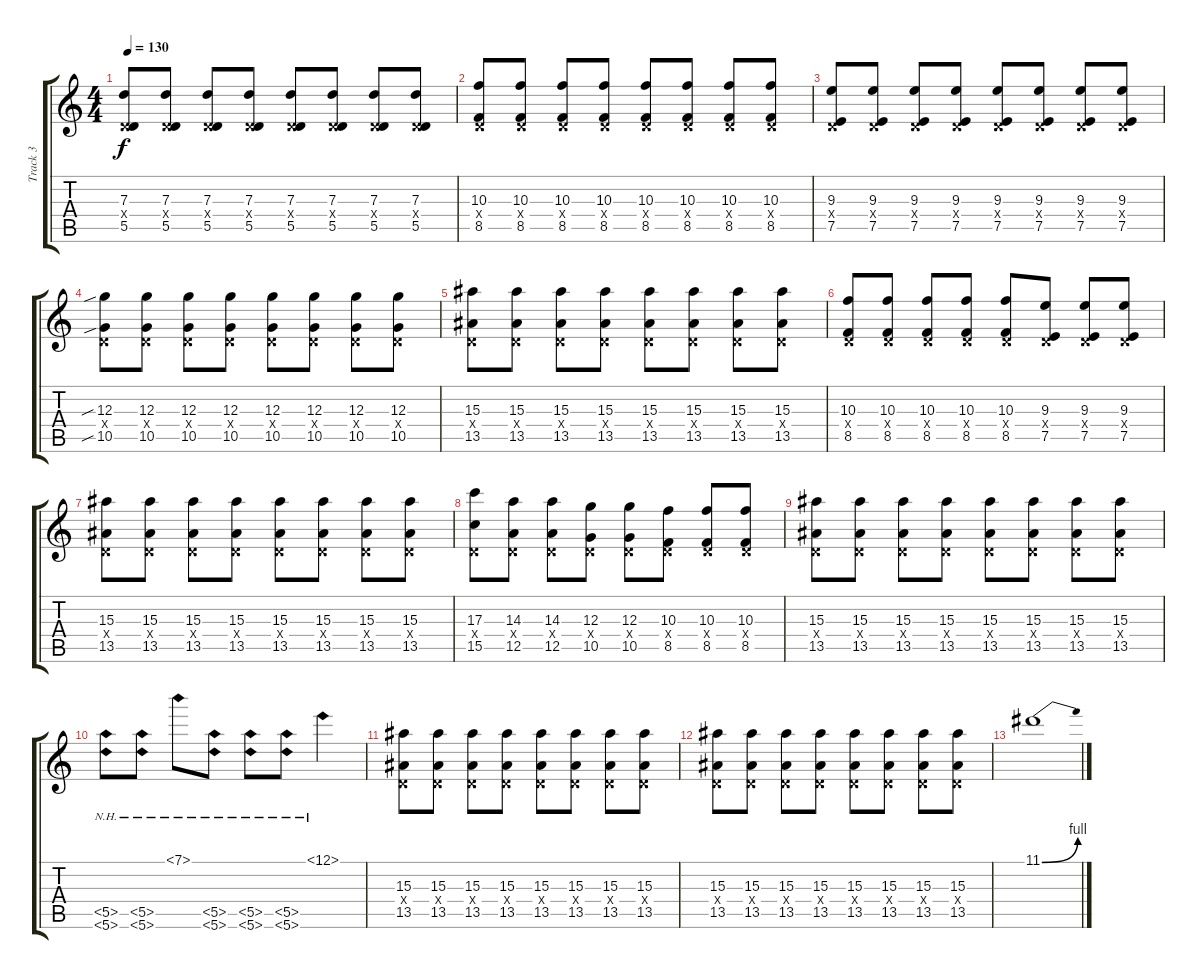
\track ("Track 3" "Track 3") {instrument overdrivenguitar}
\staff {score tabs}
\tuning (E4 B3 G3 D3 A2 D2) {hide}
\ts (4 4)
\tempo 130
\clef g2
\ks c
(7.3 0.4{x} 5.5).8{dy f} (7.3 0.4{x} 5.5).8 (7.3 0.4{x} 5.5).8 (7.3 0.4{x} 5.5).8 (7.3 0.4{x} 5.5).8 (7.3 0.4{x} 5.5).8 (7.3 0.4{x} 5.5).8 (7.3 0.4{x} 5.5).8 |
(10.3 0.4{x} 8.5).8 (10.3 0.4{x} 8.5).8 (10.3 0.4{x} 8.5).8 (10.3 0.4{x} 8.5).8 (10.3 0.4{x} 8.5).8 (10.3 0.4{x} 8.5).8 (10.3 0.4{x} 8.5).8 (10.3 0.4{x} 8.5).8 |
(9.3 0.4{x} 7.5).8 (9.3 0.4{x} 7.5).8 (9.3 0.4{x} 7.5).8 (9.3 0.4{x} 7.5).8 (9.3 0.4{x} 7.5).8 (9.3 0.4{x} 7.5).8 (9.3 0.4{x} 7.5).8 (9.3 0.4{x} 7.5).8 |
(12.3{sib} 0.4{x} 10.5{sib}).8 (12.3 0.4{x} 10.5).8 (12.3 0.4{x} 10.5).8 (12.3 0.4{x} 10.5).8 (12.3 0.4{x} 10.5).8 (12.3 0.4{x} 10.5).8 (12.3 0.4{x} 10.5).8 (12.3 0.4{x} 10.5).8 |
(15.3 0.4{x} 13.5).8 (15.3 0.4{x} 13.5).8 (15.3 0.4{x} 13.5).8 (15.3 0.4{x} 13.5).8 (15.3 0.4{x} 13.5).8 (15.3 0.4{x} 13.5).8 (15.3 0.4{x} 13.5).8 (15.3 0.4{x} 13.5).8 |
(10.3 0.4{x} 8.5).8 (10.3 0.4{x} 8.5).8 (10.3 0.4{x} 8.5).8 (10.3 0.4{x} 8.5).8 (10.3 0.4{x} 8.5).8 (9.3 0.4{x} 7.5).8 (9.3 0.4{x} 7.5).8 (9.3 0.4{x} 7.5).8 |
(15.3 0.4{x} 13.5).8 (15.3 0.4{x} 13.5).8 (15.3 0.4{x} 13.5).8 (15.3 0.4{x} 13.5).8 (15.3 0.4{x} 13.5).8 (15.3 0.4{x} 13.5).8 (15.3 0.4{x} 13.5).8 (15.3 0.4{x} 13.5).8 |
(17.3 0.4{x} 15.5).8 (14.3 0.4{x} 12.5).8 (14.3 0.4{x} 12.5).8 (12.3 0.4{x} 10.5).8 (12.3 0.4{x} 10.5).8 (10.3 0.4{x} 8.5).8 (10.3 0.4{x} 8.5).8 (10.3 0.4{x} 8.5).8 |
(15.3 0.4{x} 13.5).8 (15.3 0.4{x} 13.5).8 (15.3 0.4{x} 13.5).8 (15.3 0.4{x} 13.5).8 (15.3 0.4{x} 13.5).8 (15.3 0.4{x} 13.5).8 (15.3 0.4{x} 13.5).8 (15.3 0.4{x} 13.5).8 |
(5.5{nh} 5.6{nh}).8 (5.5{nh} 5.6{nh}).8 7.1{nh}.8 (5.5{nh} 5.6{nh}).8 (5.5{nh} 5.6{nh}).8 (5.5{nh} 5.6{nh}).8 12.1{nh}.4 |
(15.3 0.4{x} 13.5).8 (15.3 0.4{x} 13.5).8 (15.3 0.4{x} 13.5).8 (15.3 0.4{x} 13.5).8 (15.3 0.4{x} 13.5).8 (15.3 0.4{x} 13.5).8 (15.3 0.4{x} 13.5).8 (15.3 0.4{x} 13.5).8 |
(15.3 0.4{x} 13.5).8 (15.3 0.4{x} 13.5).8 (15.3 0.4{x} 13.5).8 (15.3 0.4{x} 13.5).8 (15.3 0.4{x} 13.5).8 (15.3 0.4{x} 13.5).8 (15.3 0.4{x} 13.5).8 (15.3 0.4{x} 13.5).8 |
11.1{be (bend 0 0 60 4)}.1
